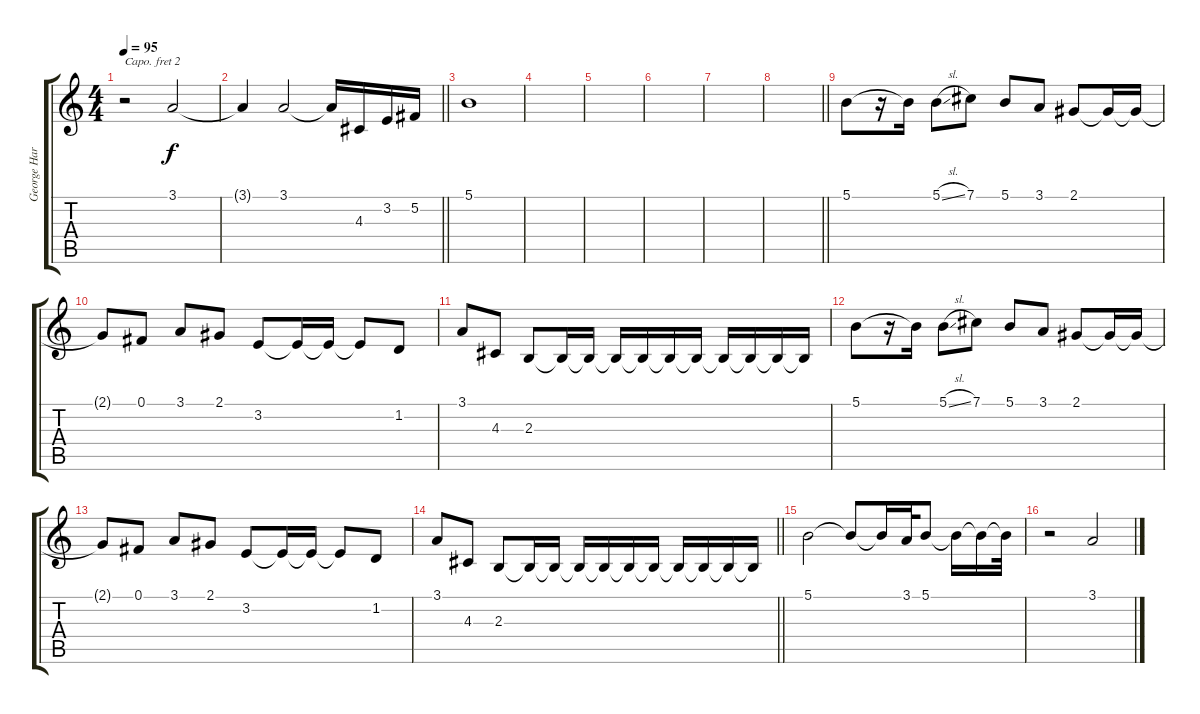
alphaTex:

\track ("George Harrison Sitar Capo" "George Har") {instrument sitar}
\staff {score tabs}
\capo 2
\tuning (E4 B3 G3 D3 A2 E2) {hide}
\ts (4 4)
\tempo 95
\clef g2
\ks c
r.2{dy f} 3.1.2 |
\barLineRight lightlight
3.1{t}.4 3.1.2 3.1{t}.16 4.3.16 3.2.16 5.2.16 |
5.1.1 |
|
|
|
|
\barLineRight lightlight
|
5.1.8 r.16 5.1{t}.16 5.1{sl}.8 7.1.8 5.1.8 3.1.8 2.1.8 2.1{t}.16 2.1{t}.16 |
2.1{t}.8 0.1.8 3.1.8 2.1.8 3.2.8 3.2{t}.16 3.2{t}.16 3.2{t}.8 1.2.8 |
3.1.8 4.3.8 2.3.8 2.3{t}.16 2.3{t}.16 2.3{t}.16 2.3{t}.16 2.3{t}.16 2.3{t}.16 2.3{t}.16 2.3{t}.16 2.3{t}.16 2.3{t}.16 |
5.1.8 r.16 5.1{t}.16 5.1{sl}.8 7.1.8 5.1.8 3.1.8 2.1.8 2.1{t}.16 2.1{t}.16 |
2.1{t}.8 0.1.8 3.1.8 2.1.8 3.2.8 3.2{t}.16 3.2{t}.16 3.2{t}.8 1.2.8 |
\barLineRight lightlight
3.1.8 4.3.8 2.3.8 2.3{t}.16 2.3{t}.16 2.3{t}.16 2.3{t}.16 2.3{t}.16 2.3{t}.16 2.3{t}.16 2.3{t}.16 2.3{t}.16 2.3{t}.16 |
5.1.2 5.1{t}.8 5.1{t}.16 3.1.32 5.1.8 5.1{t}.16 5.1{t}.16 5.1{t}.32 |
r.2 3.1.2
